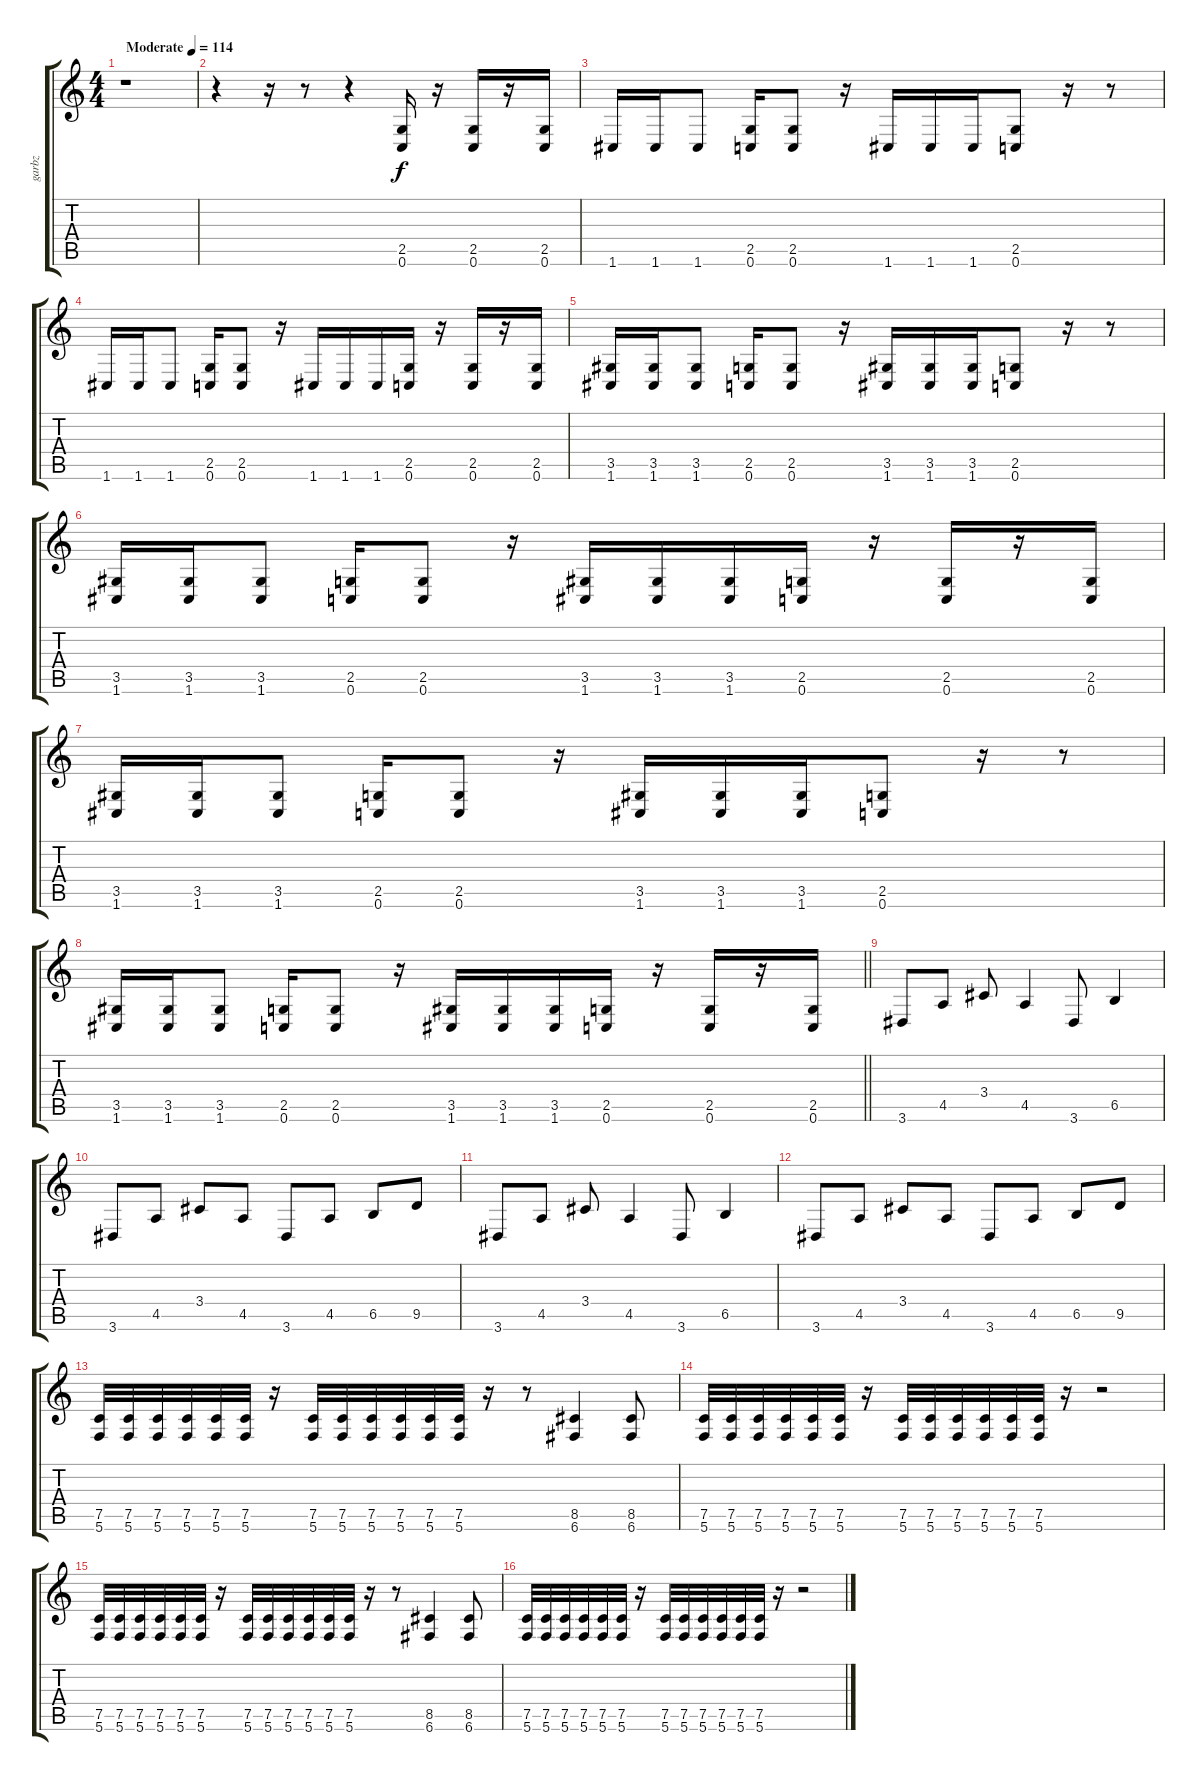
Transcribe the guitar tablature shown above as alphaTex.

\track ("garbz" "garbz") {solo instrument distortionguitar}
\staff {score tabs}
\tuning (C4 G3 Eb3 Bb2 F2 C2) {hide}
\ts (4 4)
\tempo (114 "Moderate")
\clef g2
\ks c
r.1{dy f instrument distortionguitar} |
r.4 r.16 r.8 r.4 (2.5 0.6).16 r.16 (2.5 0.6).16 r.16 (2.5 0.6).16 |
1.6.16 1.6.16 1.6.8 (2.5 0.6).16 (2.5 0.6).8 r.16 1.6.16 1.6.16 1.6.16 (2.5 0.6).8 r.16 r.8 |
1.6.16 1.6.16 1.6.8 (2.5 0.6).16 (2.5 0.6).8 r.16 1.6.16 1.6.16 1.6.16 (2.5 0.6).16 r.16 (2.5 0.6).16 r.16 (2.5 0.6).16 |
(3.5 1.6).16 (3.5 1.6).16 (3.5 1.6).8 (2.5 0.6).16 (2.5 0.6).8 r.16 (3.5 1.6).16 (3.5 1.6).16 (3.5 1.6).16 (2.5 0.6).8 r.16 r.8 |
(3.5 1.6).16 (3.5 1.6).16 (3.5 1.6).8 (2.5 0.6).16 (2.5 0.6).8 r.16 (3.5 1.6).16 (3.5 1.6).16 (3.5 1.6).16 (2.5 0.6).16 r.16 (2.5 0.6).16 r.16 (2.5 0.6).16 |
(3.5 1.6).16 (3.5 1.6).16 (3.5 1.6).8 (2.5 0.6).16 (2.5 0.6).8 r.16 (3.5 1.6).16 (3.5 1.6).16 (3.5 1.6).16 (2.5 0.6).8 r.16 r.8 |
\barLineRight lightlight
(3.5 1.6).16 (3.5 1.6).16 (3.5 1.6).8 (2.5 0.6).16 (2.5 0.6).8 r.16 (3.5 1.6).16 (3.5 1.6).16 (3.5 1.6).16 (2.5 0.6).16 r.16 (2.5 0.6).16 r.16 (2.5 0.6).16 |
3.6.8 4.5.8 3.4.8 4.5.4 3.6.8 6.5.4 |
3.6.8 4.5.8 3.4.8 4.5.8 3.6.8 4.5.8 6.5.8 9.5.8 |
3.6.8 4.5.8 3.4.8 4.5.4 3.6.8 6.5.4 |
3.6.8 4.5.8 3.4.8 4.5.8 3.6.8 4.5.8 6.5.8 9.5.8 |
(7.5 5.6).32 (7.5 5.6).32 (7.5 5.6).32 (7.5 5.6).32 (7.5 5.6).32 (7.5 5.6).32 r.16 (7.5 5.6).32 (7.5 5.6).32 (7.5 5.6).32 (7.5 5.6).32 (7.5 5.6).32 (7.5 5.6).32 r.16 r.8 (8.5 6.6).4 (8.5 6.6).8 |
(7.5 5.6).32 (7.5 5.6).32 (7.5 5.6).32 (7.5 5.6).32 (7.5 5.6).32 (7.5 5.6).32 r.16 (7.5 5.6).32 (7.5 5.6).32 (7.5 5.6).32 (7.5 5.6).32 (7.5 5.6).32 (7.5 5.6).32 r.16 r.2 |
(7.5 5.6).32 (7.5 5.6).32 (7.5 5.6).32 (7.5 5.6).32 (7.5 5.6).32 (7.5 5.6).32 r.16 (7.5 5.6).32 (7.5 5.6).32 (7.5 5.6).32 (7.5 5.6).32 (7.5 5.6).32 (7.5 5.6).32 r.16 r.8 (8.5 6.6).4 (8.5 6.6).8 |
(7.5 5.6).32 (7.5 5.6).32 (7.5 5.6).32 (7.5 5.6).32 (7.5 5.6).32 (7.5 5.6).32 r.16 (7.5 5.6).32 (7.5 5.6).32 (7.5 5.6).32 (7.5 5.6).32 (7.5 5.6).32 (7.5 5.6).32 r.16 r.2
